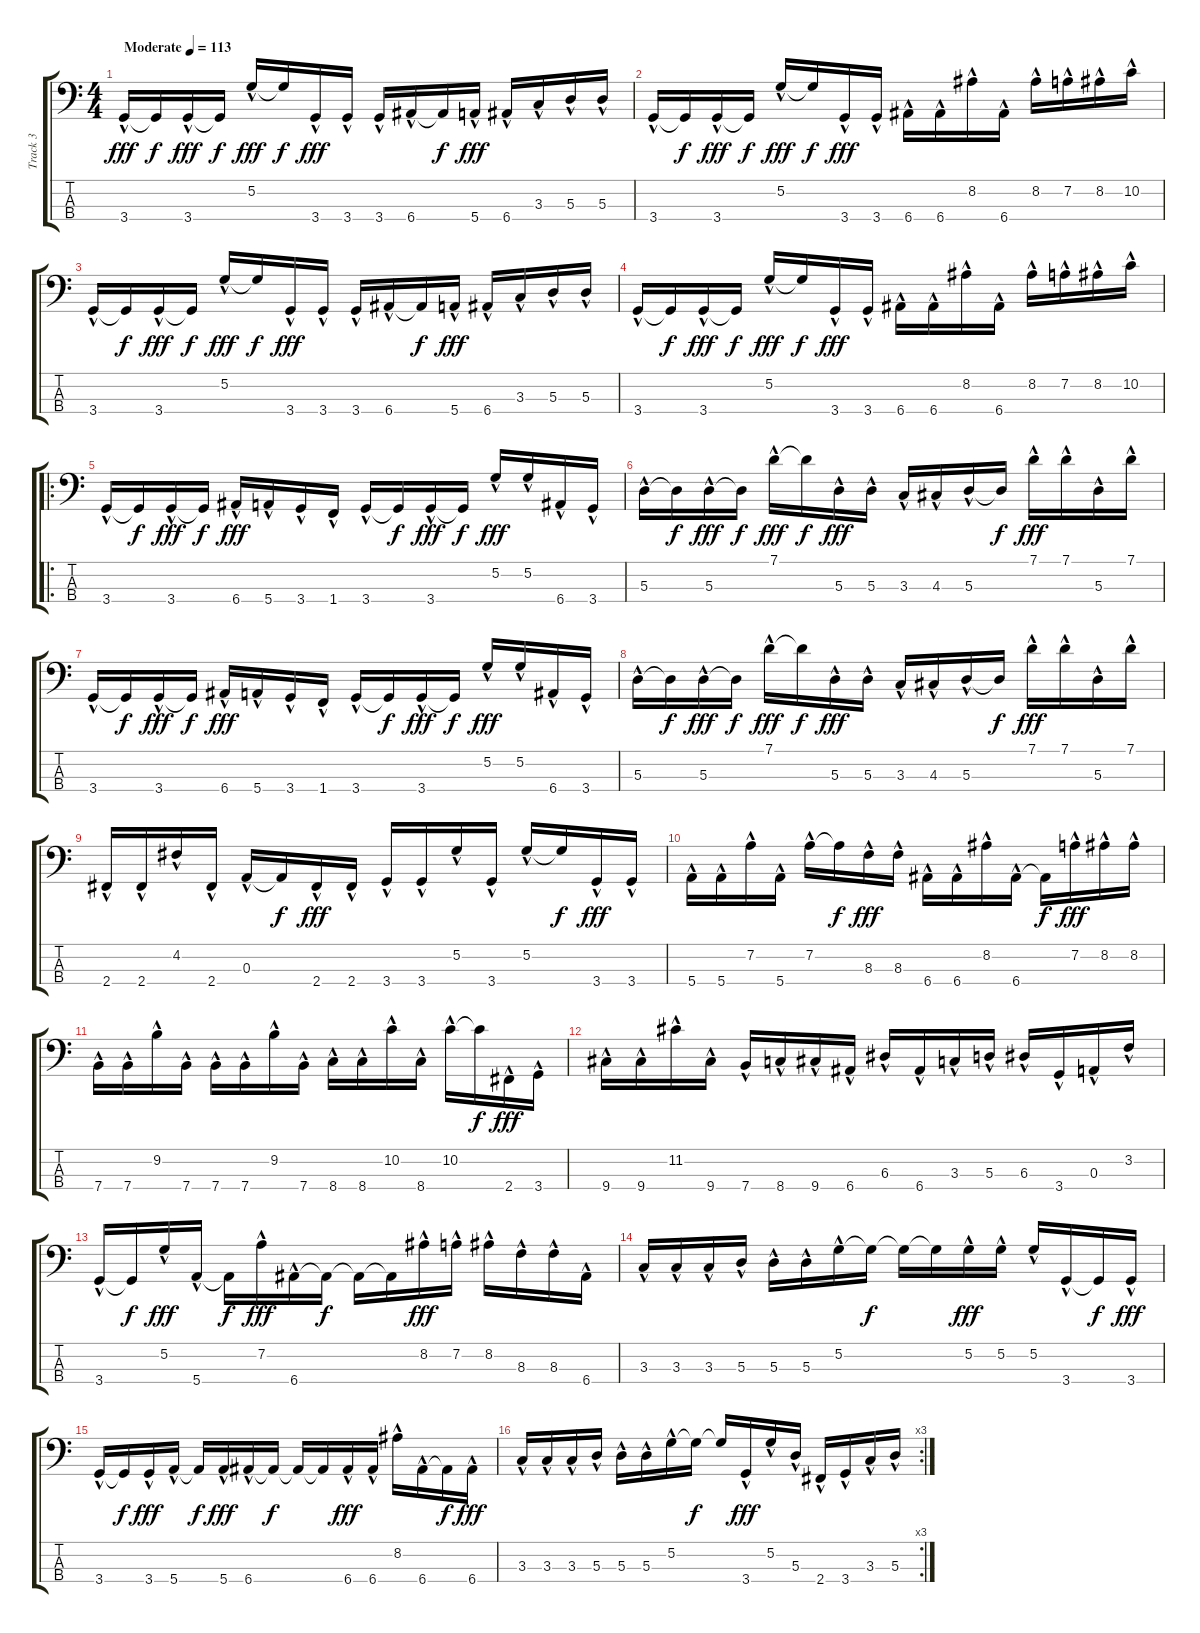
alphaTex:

\track ("Track 3" "Track 3") {instrument electricbasspick}
\staff {score tabs}
\tuning (G2 D2 A1 E1) {hide}
\ts (4 4)
\tempo (113 "Moderate")
\clef f4
\ks c
3.4{hac}.16{dy fff instrument electricbasspick} 3.4{t}.16{dy f} 3.4{hac}.16{dy fff} 3.4{t}.16{dy f} 5.2{hac}.16{dy fff} 5.2{t}.16{dy f} 3.4{hac}.16{dy fff} 3.4{hac}.16 3.4{hac}.16 6.4{hac}.16 6.4{t}.16{dy f} 5.4{hac}.16{dy fff} 6.4{hac}.16 3.3{hac}.16 5.3{hac}.16 5.3{hac}.16 |
3.4{hac}.16 3.4{t}.16{dy f} 3.4{hac}.16{dy fff} 3.4{t}.16{dy f} 5.2{hac}.16{dy fff} 5.2{t}.16{dy f} 3.4{hac}.16{dy fff} 3.4{hac}.16 6.4{hac}.16 6.4{hac}.16 8.2{hac}.16 6.4{hac}.16 8.2{hac}.16 7.2{hac}.16 8.2{hac}.16 10.2{hac}.16 |
3.4{hac}.16 3.4{t}.16{dy f} 3.4{hac}.16{dy fff} 3.4{t}.16{dy f} 5.2{hac}.16{dy fff} 5.2{t}.16{dy f} 3.4{hac}.16{dy fff} 3.4{hac}.16 3.4{hac}.16 6.4{hac}.16 6.4{t}.16{dy f} 5.4{hac}.16{dy fff} 6.4{hac}.16 3.3{hac}.16 5.3{hac}.16 5.3{hac}.16 |
3.4{hac}.16 3.4{t}.16{dy f} 3.4{hac}.16{dy fff} 3.4{t}.16{dy f} 5.2{hac}.16{dy fff} 5.2{t}.16{dy f} 3.4{hac}.16{dy fff} 3.4{hac}.16 6.4{hac}.16 6.4{hac}.16 8.2{hac}.16 6.4{hac}.16 8.2{hac}.16 7.2{hac}.16 8.2{hac}.16 10.2{hac}.16 |
\ro
3.4{hac}.16 3.4{t}.16{dy f} 3.4{hac}.16{dy fff} 3.4{t}.16{dy f} 6.4{hac}.16{dy fff} 5.4{hac}.16 3.4{hac}.16 1.4{hac}.16 3.4{hac}.16 3.4{t}.16{dy f} 3.4{hac}.16{dy fff} 3.4{t}.16{dy f} 5.2{hac}.16{dy fff} 5.2{hac}.16 6.4{hac}.16 3.4{hac}.16 |
5.3{hac}.16 5.3{t}.16{dy f} 5.3{hac}.16{dy fff} 5.3{t}.16{dy f} 7.1{hac}.16{dy fff} 7.1{t}.16{dy f} 5.3{hac}.16{dy fff} 5.3{hac}.16 3.3{hac}.16 4.3{hac}.16 5.3{hac}.16 5.3{t}.16{dy f} 7.1{hac}.16{dy fff} 7.1{hac}.16 5.3{hac}.16 7.1{hac}.16 |
3.4{hac}.16 3.4{t}.16{dy f} 3.4{hac}.16{dy fff} 3.4{t}.16{dy f} 6.4{hac}.16{dy fff} 5.4{hac}.16 3.4{hac}.16 1.4{hac}.16 3.4{hac}.16 3.4{t}.16{dy f} 3.4{hac}.16{dy fff} 3.4{t}.16{dy f} 5.2{hac}.16{dy fff} 5.2{hac}.16 6.4{hac}.16 3.4{hac}.16 |
5.3{hac}.16 5.3{t}.16{dy f} 5.3{hac}.16{dy fff} 5.3{t}.16{dy f} 7.1{hac}.16{dy fff} 7.1{t}.16{dy f} 5.3{hac}.16{dy fff} 5.3{hac}.16 3.3{hac}.16 4.3{hac}.16 5.3{hac}.16 5.3{t}.16{dy f} 7.1{hac}.16{dy fff} 7.1{hac}.16 5.3{hac}.16 7.1{hac}.16 |
2.4{hac}.16 2.4{hac}.16 4.2{hac}.16 2.4{hac}.16 0.3{hac}.16 0.3{t}.16{dy f} 2.4{hac}.16{dy fff} 2.4{hac}.16 3.4{hac}.16 3.4{hac}.16 5.2{hac}.16 3.4{hac}.16 5.2{hac}.16 5.2{t}.16{dy f} 3.4{hac}.16{dy fff} 3.4{hac}.16 |
5.4{hac}.16 5.4{hac}.16 7.2{hac}.16 5.4{hac}.16 7.2{hac}.16 7.2{t}.16{dy f} 8.3{hac}.16{dy fff} 8.3{hac}.16 6.4{hac}.16 6.4{hac}.16 8.2{hac}.16 6.4{hac}.16 6.4{t}.16{dy f} 7.2{hac}.16{dy fff} 8.2{hac}.16 8.2{hac}.16 |
7.4{hac}.16 7.4{hac}.16 9.2{hac}.16 7.4{hac}.16 7.4{hac}.16 7.4{hac}.16 9.2{hac}.16 7.4{hac}.16 8.4{hac}.16 8.4{hac}.16 10.2{hac}.16 8.4{hac}.16 10.2{hac}.16 10.2{t}.16{dy f} 2.4{hac}.16{dy fff} 3.4{hac}.16 |
9.4{hac}.16 9.4{hac}.16 11.2{hac}.16 9.4{hac}.16 7.4{hac}.16 8.4{hac}.16 9.4{hac}.16 6.4{hac}.16 6.3{hac}.16 6.4{hac}.16 3.3{hac}.16 5.3{hac}.16 6.3{hac}.16 3.4{hac}.16 0.3{hac}.16 3.2{hac}.16 |
3.4{hac}.16 3.4{t}.16{dy f} 5.2{hac}.16{dy fff} 5.4{hac}.16 5.4{t}.16{dy f} 7.2{hac}.16{dy fff} 6.4{hac}.16 6.4{t}.16{dy f} 6.4{t}.16 6.4{t}.16 8.2{hac}.16{dy fff} 7.2{hac}.16 8.2{hac}.16 8.3{hac}.16 8.3{hac}.16 6.4{hac}.16 |
3.3{hac}.16 3.3{hac}.16 3.3{hac}.16 5.3{hac}.16 5.3{hac}.16 5.3{hac}.16 5.2{hac}.16 5.2{t}.16{dy f} 5.2{t}.16 5.2{t}.16 5.2{hac}.16{dy fff} 5.2{hac}.16 5.2{hac}.16 3.4{hac}.16 3.4{t}.16{dy f} 3.4{hac}.16{dy fff} |
3.4{hac}.16 3.4{t}.16{dy f} 3.4{hac}.16{dy fff} 5.4{hac}.16 5.4{t}.16{dy f} 5.4{hac}.16{dy fff} 6.4{hac}.16 6.4{t}.16{dy f} 6.4{t}.16 6.4{t}.16 6.4{hac}.16{dy fff} 6.4{hac}.16 8.2{hac}.16 6.4{hac}.16 6.4{t}.16{dy f} 6.4{hac}.16{dy fff} |
\rc 3
3.3{hac}.16 3.3{hac}.16 3.3{hac}.16 5.3{hac}.16 5.3{hac}.16 5.3{hac}.16 5.2{hac}.16 5.2{t}.16{dy f} 5.2{t}.16 3.4{hac}.16{dy fff} 5.2{hac}.16 5.3{hac}.16 2.4{hac}.16 3.4{hac}.16 3.3{hac}.16 5.3{hac}.16
